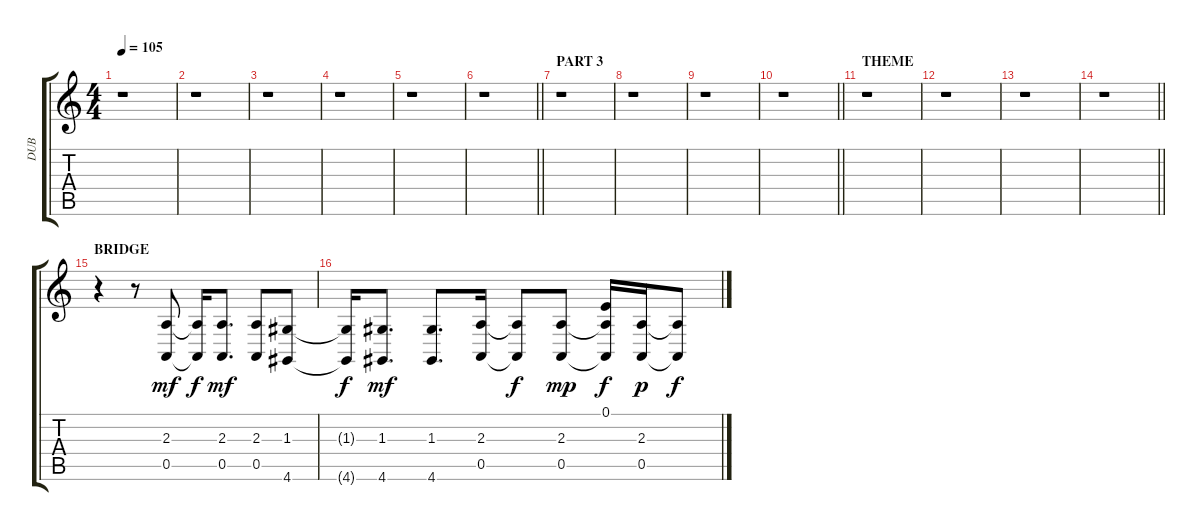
\track ("DUB" "DUB") {instrument drawbarorgan}
\staff {score tabs}
\tuning (E4 B3 G3 D3 A2 E2) {hide}
\ts (4 4)
\tempo 105
\clef g2
\ks c
r.1{dy mf} |
r.1 |
r.1 |
r.1 |
r.1 |
\barLineRight lightlight
r.1 |
\section ("" "PART 3")
r.1 |
r.1 |
r.1 |
\barLineRight lightlight
r.1 |
\section ("" "THEME")
r.1 |
r.1 |
r.1 |
\barLineRight lightlight
r.1 |
\section ("" "BRIDGE")
r.4{volume 6 balance 0} r.8 (2.3 0.5).8 (2.3{t} 0.5{t}).16{dy f} (2.3 0.5).8{d dy mf} (2.3 0.5).8 (1.3 4.6).8 |
(1.3{t} 4.6{t}).16{dy f} (1.3 4.6).8{d dy mf} (1.3 4.6).8{d} (2.3 0.5).16 (2.3{t} 0.5{t}).8{dy f} (2.3 0.5).8{dy mp} (0.1 2.3{t} 0.5{t}).16{dy f} (2.3 0.5).16{dy p} (2.3{t} 0.5{t}).8{dy f}
